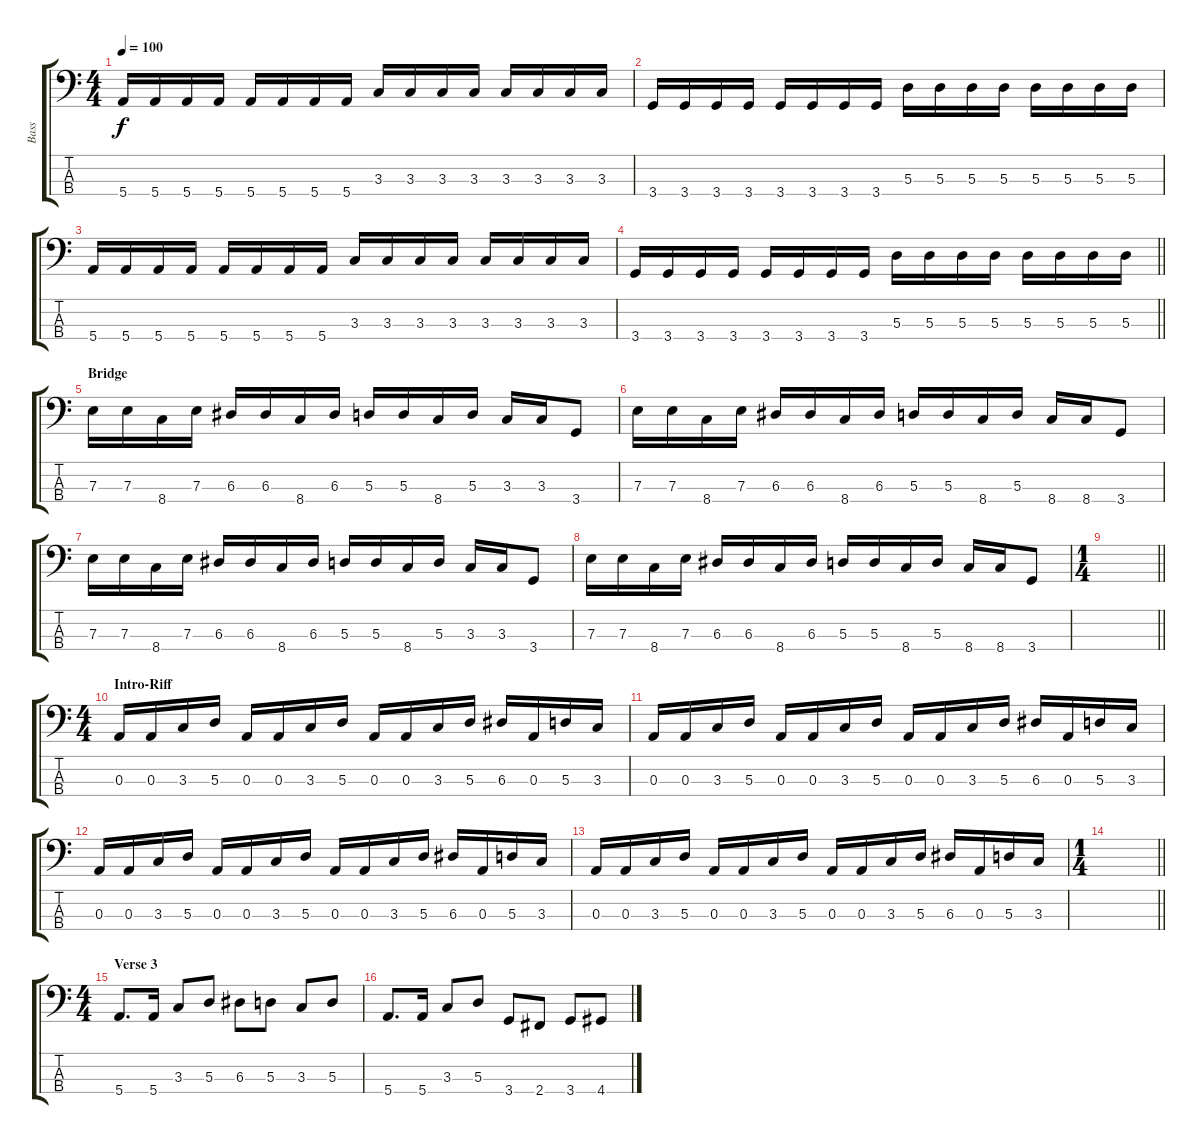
\track ("Bass" "Bass") {instrument electricbassfinger}
\staff {score tabs}
\tuning (G2 D2 A1 E1) {hide}
\ts (4 4)
\tempo 100
\clef f4
\ks c
5.4.16{dy f} 5.4.16 5.4.16 5.4.16 5.4.16 5.4.16 5.4.16 5.4.16 3.3.16 3.3.16 3.3.16 3.3.16 3.3.16 3.3.16 3.3.16 3.3.16 |
3.4.16 3.4.16 3.4.16 3.4.16 3.4.16 3.4.16 3.4.16 3.4.16 5.3.16 5.3.16 5.3.16 5.3.16 5.3.16 5.3.16 5.3.16 5.3.16 |
5.4.16 5.4.16 5.4.16 5.4.16 5.4.16 5.4.16 5.4.16 5.4.16 3.3.16 3.3.16 3.3.16 3.3.16 3.3.16 3.3.16 3.3.16 3.3.16 |
\barLineRight lightlight
3.4.16 3.4.16 3.4.16 3.4.16 3.4.16 3.4.16 3.4.16 3.4.16 5.3.16 5.3.16 5.3.16 5.3.16 5.3.16 5.3.16 5.3.16 5.3.16 |
\section ("" "Bridge")
7.3.16 7.3.16 8.4.16 7.3.16 6.3.16 6.3.16 8.4.16 6.3.16 5.3.16 5.3.16 8.4.16 5.3.16 3.3.16 3.3.16 3.4.8 |
7.3.16 7.3.16 8.4.16 7.3.16 6.3.16 6.3.16 8.4.16 6.3.16 5.3.16 5.3.16 8.4.16 5.3.16 8.4.16 8.4.16 3.4.8 |
7.3.16 7.3.16 8.4.16 7.3.16 6.3.16 6.3.16 8.4.16 6.3.16 5.3.16 5.3.16 8.4.16 5.3.16 3.3.16 3.3.16 3.4.8 |
7.3.16 7.3.16 8.4.16 7.3.16 6.3.16 6.3.16 8.4.16 6.3.16 5.3.16 5.3.16 8.4.16 5.3.16 8.4.16 8.4.16 3.4.8 |
\ts (1 4)
\barLineRight lightlight
|
\ts (4 4)
\section ("" "Intro-Riff")
0.3.16 0.3.16 3.3.16 5.3.16 0.3.16 0.3.16 3.3.16 5.3.16 0.3.16 0.3.16 3.3.16 5.3.16 6.3.16 0.3.16 5.3.16 3.3.16 |
0.3.16 0.3.16 3.3.16 5.3.16 0.3.16 0.3.16 3.3.16 5.3.16 0.3.16 0.3.16 3.3.16 5.3.16 6.3.16 0.3.16 5.3.16 3.3.16 |
0.3.16 0.3.16 3.3.16 5.3.16 0.3.16 0.3.16 3.3.16 5.3.16 0.3.16 0.3.16 3.3.16 5.3.16 6.3.16 0.3.16 5.3.16 3.3.16 |
0.3.16 0.3.16 3.3.16 5.3.16 0.3.16 0.3.16 3.3.16 5.3.16 0.3.16 0.3.16 3.3.16 5.3.16 6.3.16 0.3.16 5.3.16 3.3.16 |
\ts (1 4)
\barLineRight lightlight
|
\ts (4 4)
\section ("" "Verse 3")
5.4.8{d} 5.4.16 3.3.8 5.3.8 6.3.8 5.3.8 3.3.8 5.3.8 |
5.4.8{d} 5.4.16 3.3.8 5.3.8 3.4.8 2.4.8 3.4.8 4.4.8
